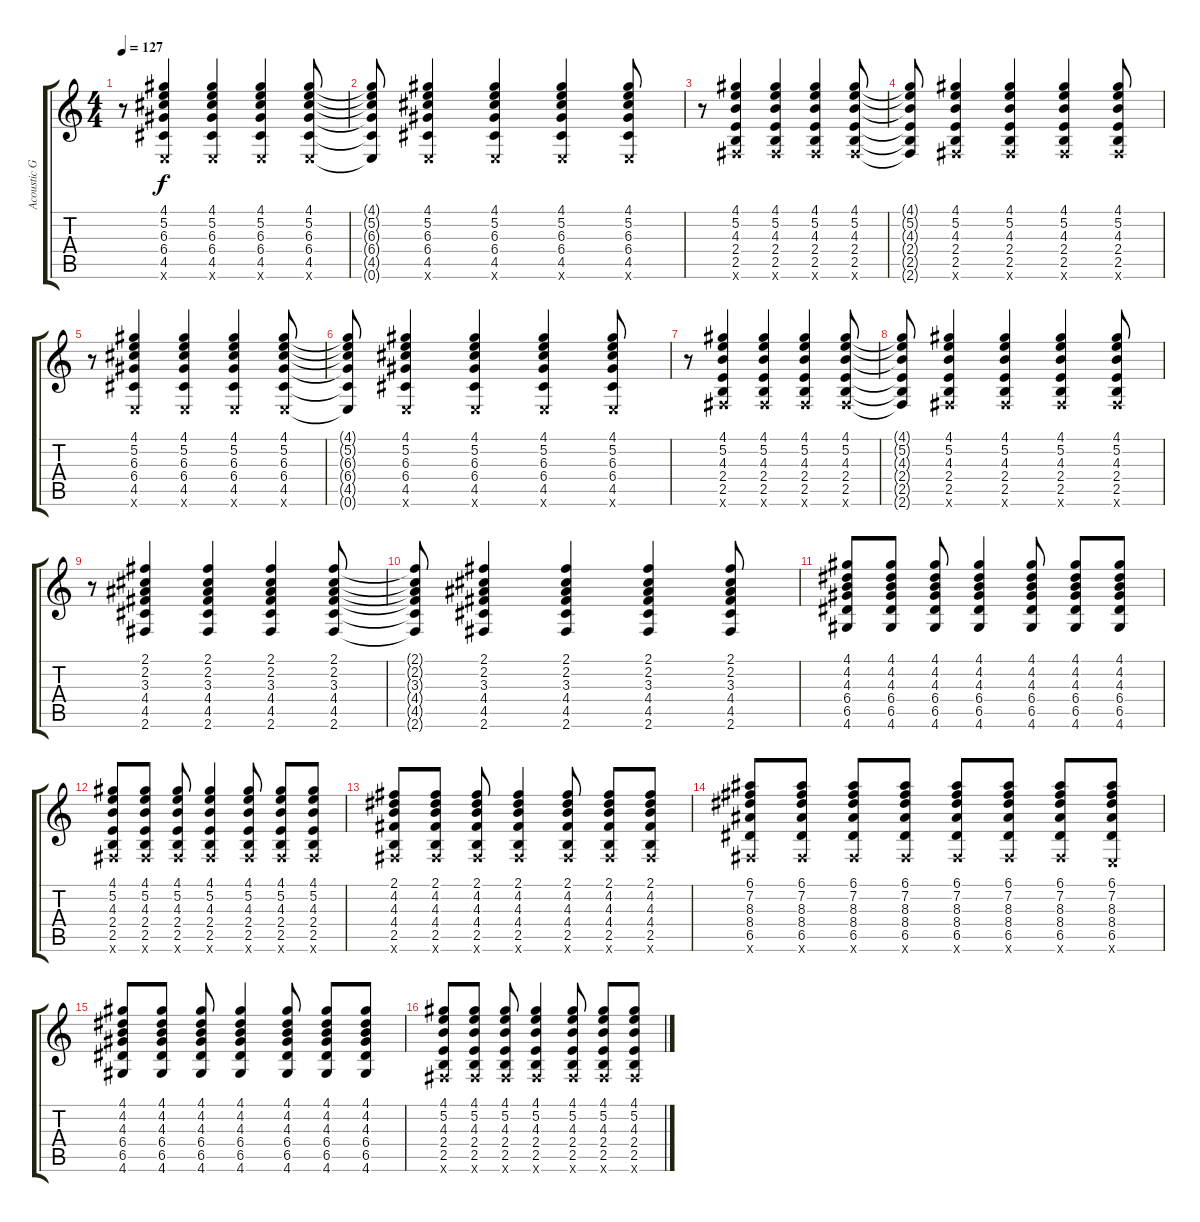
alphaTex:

\track ("Acoustic Guitar" "Acoustic G") {instrument acousticguitarsteel}
\staff {score tabs}
\tuning (E4 B3 G3 D3 A2 E2) {hide}
\ts (4 4)
\tempo 127
\clef g2
\ks c
r.8{dy f} (4.1 5.2 6.3 6.4 4.5 0.6{x}).4 (4.1 5.2 6.3 6.4 4.5 0.6{x}).4 (4.1 5.2 6.3 6.4 4.5 0.6{x}).4 (4.1 5.2 6.3 6.4 4.5 0.6{x}).8 |
(4.1{t} 5.2{t} 6.3{t} 6.4{t} 4.5{t} 0.6{t}).8 (4.1 5.2 6.3 6.4 4.5 0.6{x}).4 (4.1 5.2 6.3 6.4 4.5 0.6{x}).4 (4.1 5.2 6.3 6.4 4.5 0.6{x}).4 (4.1 5.2 6.3 6.4 4.5 0.6{x}).8 |
r.8{volume 5} (4.1 5.2 4.3 2.4 2.5 2.6{x}).4 (4.1 5.2 4.3 2.4 2.5 2.6{x}).4 (4.1 5.2 4.3 2.4 2.5 2.6{x}).4 (4.1 5.2 4.3 2.4 2.5 2.6{x}).8 |
(4.1{t} 5.2{t} 4.3{t} 2.4{t} 2.5{t} 2.6{t}).8{volume 5} (4.1 5.2 4.3 2.4 2.5 2.6{x}).4 (4.1 5.2 4.3 2.4 2.5 2.6{x}).4 (4.1 5.2 4.3 2.4 2.5 2.6{x}).4 (4.1 5.2 4.3 2.4 2.5 2.6{x}).8 |
r.8 (4.1 5.2 6.3 6.4 4.5 0.6{x}).4 (4.1 5.2 6.3 6.4 4.5 0.6{x}).4 (4.1 5.2 6.3 6.4 4.5 0.6{x}).4 (4.1 5.2 6.3 6.4 4.5 0.6{x}).8 |
(4.1{t} 5.2{t} 6.3{t} 6.4{t} 4.5{t} 0.6{t}).8 (4.1 5.2 6.3 6.4 4.5 0.6{x}).4 (4.1 5.2 6.3 6.4 4.5 0.6{x}).4 (4.1 5.2 6.3 6.4 4.5 0.6{x}).4 (4.1 5.2 6.3 6.4 4.5 0.6{x}).8 |
r.8{volume 5} (4.1 5.2 4.3 2.4 2.5 2.6{x}).4 (4.1 5.2 4.3 2.4 2.5 2.6{x}).4 (4.1 5.2 4.3 2.4 2.5 2.6{x}).4 (4.1 5.2 4.3 2.4 2.5 2.6{x}).8 |
(4.1{t} 5.2{t} 4.3{t} 2.4{t} 2.5{t} 2.6{t}).8{volume 5} (4.1 5.2 4.3 2.4 2.5 2.6{x}).4 (4.1 5.2 4.3 2.4 2.5 2.6{x}).4 (4.1 5.2 4.3 2.4 2.5 2.6{x}).4 (4.1 5.2 4.3 2.4 2.5 2.6{x}).8 |
r.8 (2.1 2.2 3.3 4.4 4.5 2.6).4 (2.1 2.2 3.3 4.4 4.5 2.6).4 (2.1 2.2 3.3 4.4 4.5 2.6).4 (2.1 2.2 3.3 4.4 4.5 2.6).8 |
(2.1{t} 2.2{t} 3.3{t} 4.4{t} 4.5{t} 2.6{t}).8 (2.1 2.2 3.3 4.4 4.5 2.6).4 (2.1 2.2 3.3 4.4 4.5 2.6).4 (2.1 2.2 3.3 4.4 4.5 2.6).4 (2.1 2.2 3.3 4.4 4.5 2.6).8 |
(4.1 4.2 4.3 6.4 6.5 4.6).8 (4.1 4.2 4.3 6.4 6.5 4.6).8 (4.1 4.2 4.3 6.4 6.5 4.6).8 (4.1 4.2 4.3 6.4 6.5 4.6).4 (4.1 4.2 4.3 6.4 6.5 4.6).8 (4.1 4.2 4.3 6.4 6.5 4.6).8 (4.1 4.2 4.3 6.4 6.5 4.6).8 |
(4.1 5.2 4.3 2.4 2.5 2.6{x}).8 (4.1 5.2 4.3 2.4 2.5 2.6{x}).8 (4.1 5.2 4.3 2.4 2.5 2.6{x}).8 (4.1 5.2 4.3 2.4 2.5 2.6{x}).4 (4.1 5.2 4.3 2.4 2.5 2.6{x}).8 (4.1 5.2 4.3 2.4 2.5 2.6{x}).8 (4.1 5.2 4.3 2.4 2.5 2.6{x}).8 |
(2.1 4.2 4.3 4.4 2.5 2.6{x}).8 (2.1 4.2 4.3 4.4 2.5 2.6{x}).8 (2.1 4.2 4.3 4.4 2.5 2.6{x}).8 (2.1 4.2 4.3 4.4 2.5 2.6{x}).4 (2.1 4.2 4.3 4.4 2.5 2.6{x}).8 (2.1 4.2 4.3 4.4 2.5 2.6{x}).8 (2.1 4.2 4.3 4.4 2.5 2.6{x}).8 |
(6.1 7.2 8.3 8.4 6.5 2.6{x}).8 (6.1 7.2 8.3 8.4 6.5 2.6{x}).8 (6.1 7.2 8.3 8.4 6.5 2.6{x}).8 (6.1 7.2 8.3 8.4 6.5 2.6{x}).8 (6.1 7.2 8.3 8.4 6.5 2.6{x}).8 (6.1 7.2 8.3 8.4 6.5 2.6{x}).8 (6.1 7.2 8.3 8.4 6.5 2.6{x}).8 (6.1 7.2 8.3 8.4 6.5 0.6{x}).8 |
(4.1 4.2 4.3 6.4 6.5 4.6).8 (4.1 4.2 4.3 6.4 6.5 4.6).8 (4.1 4.2 4.3 6.4 6.5 4.6).8 (4.1 4.2 4.3 6.4 6.5 4.6).4 (4.1 4.2 4.3 6.4 6.5 4.6).8 (4.1 4.2 4.3 6.4 6.5 4.6).8 (4.1 4.2 4.3 6.4 6.5 4.6).8 |
(4.1 5.2 4.3 2.4 2.5 2.6{x}).8 (4.1 5.2 4.3 2.4 2.5 2.6{x}).8 (4.1 5.2 4.3 2.4 2.5 2.6{x}).8 (4.1 5.2 4.3 2.4 2.5 2.6{x}).4 (4.1 5.2 4.3 2.4 2.5 2.6{x}).8 (4.1 5.2 4.3 2.4 2.5 2.6{x}).8 (4.1 5.2 4.3 2.4 2.5 2.6{x}).8
